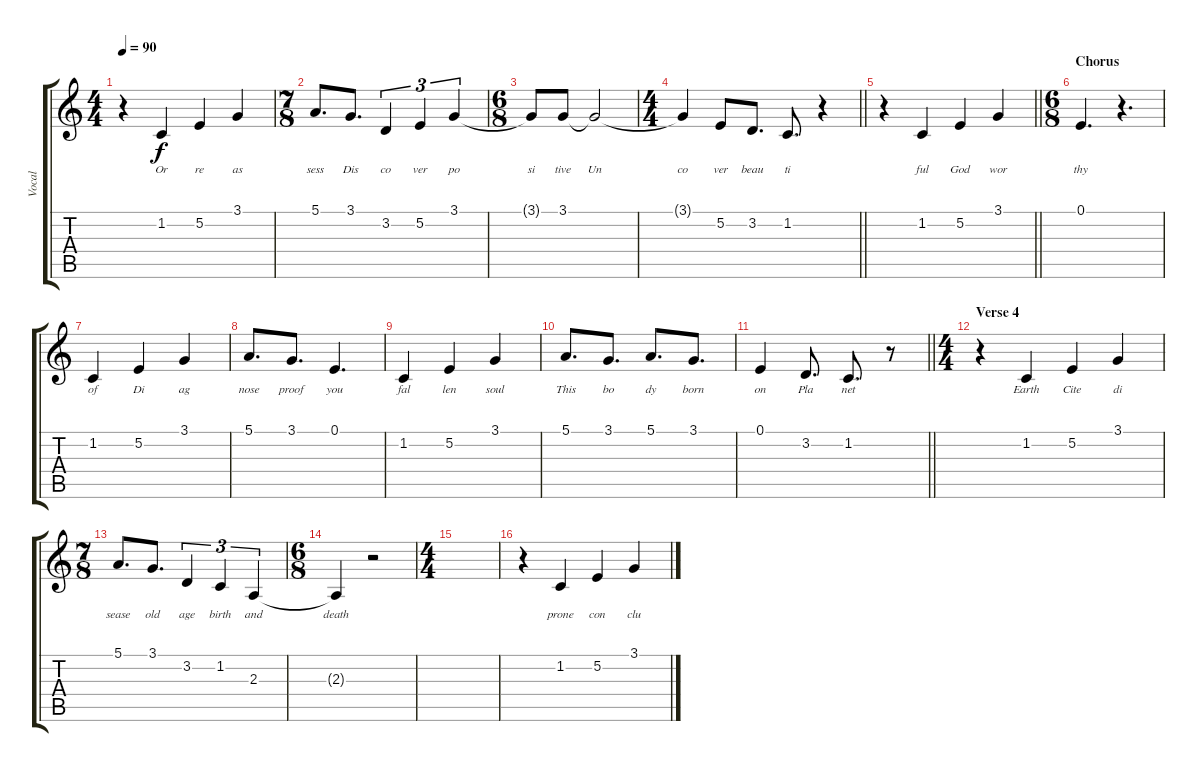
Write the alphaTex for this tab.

\track ("Vocal" "Vocal") {instrument acousticgrandpiano}
\staff {score tabs}
\tuning (E4 B3 G3 D3 A2 E2) {hide}
\ts (4 4)
\tempo 90
\clef g2
\ks c
r.4{dy f} 1.2.4{lyrics (0 "Or") lyrics (1 "") lyrics (2 "") lyrics (3 "") lyrics (4 "")} 5.2.4{lyrics (0 "re") lyrics (1 "") lyrics (2 "") lyrics (3 "") lyrics (4 "")} 3.1.4{lyrics (0 "as") lyrics (1 "") lyrics (2 "") lyrics (3 "") lyrics (4 "")} |
\ts (7 8)
5.1.8{d lyrics (0 "sess") lyrics (1 "") lyrics (2 "") lyrics (3 "") lyrics (4 "")} 3.1.8{d lyrics (0 "Dis") lyrics (1 "") lyrics (2 "") lyrics (3 "") lyrics (4 "")} 3.2.4{tu (3 2) lyrics (0 "co") lyrics (1 "") lyrics (2 "") lyrics (3 "") lyrics (4 "")} 5.2.4{tu (3 2) lyrics (0 "ver") lyrics (1 "") lyrics (2 "") lyrics (3 "") lyrics (4 "")} 3.1.4{tu (3 2) lyrics (0 "po") lyrics (1 "") lyrics (2 "") lyrics (3 "") lyrics (4 "")} |
\ts (6 8)
3.1{t}.8{lyrics (0 "si") lyrics (1 "") lyrics (2 "") lyrics (3 "") lyrics (4 "")} 3.1.8{lyrics (0 "tive") lyrics (1 "") lyrics (2 "") lyrics (3 "") lyrics (4 "")} 3.1{t}.2{lyrics (0 "Un") lyrics (1 "") lyrics (2 "") lyrics (3 "") lyrics (4 "")} |
\ts (4 4)
\barLineRight lightlight
3.1{t}.4{lyrics (0 "co") lyrics (1 "") lyrics (2 "") lyrics (3 "") lyrics (4 "")} 5.2.8{lyrics (0 "ver") lyrics (1 "") lyrics (2 "") lyrics (3 "") lyrics (4 "")} 3.2.8{d lyrics (0 "beau") lyrics (1 "") lyrics (2 "") lyrics (3 "") lyrics (4 "")} 1.2.8{d lyrics (0 "ti") lyrics (1 "") lyrics (2 "") lyrics (3 "") lyrics (4 "")} r.4 |
\barLineRight lightlight
r.4 1.2.4{lyrics (0 "ful") lyrics (1 "") lyrics (2 "") lyrics (3 "") lyrics (4 "")} 5.2.4{lyrics (0 "God") lyrics (1 "") lyrics (2 "") lyrics (3 "") lyrics (4 "")} 3.1.4{lyrics (0 "wor") lyrics (1 "") lyrics (2 "") lyrics (3 "") lyrics (4 "")} |
\ts (6 8)
\section ("" "Chorus")
0.1.4{d lyrics (0 "thy") lyrics (1 "") lyrics (2 "") lyrics (3 "") lyrics (4 "")} r.4{d} |
1.2.4{lyrics (0 "of") lyrics (1 "") lyrics (2 "") lyrics (3 "") lyrics (4 "")} 5.2.4{lyrics (0 "Di") lyrics (1 "") lyrics (2 "") lyrics (3 "") lyrics (4 "")} 3.1.4{lyrics (0 "ag") lyrics (1 "") lyrics (2 "") lyrics (3 "") lyrics (4 "")} |
5.1.8{d lyrics (0 "nose") lyrics (1 "") lyrics (2 "") lyrics (3 "") lyrics (4 "")} 3.1.8{d lyrics (0 "proof") lyrics (1 "") lyrics (2 "") lyrics (3 "") lyrics (4 "")} 0.1.4{d lyrics (0 "you") lyrics (1 "") lyrics (2 "") lyrics (3 "") lyrics (4 "")} |
1.2.4{lyrics (0 "fal") lyrics (1 "") lyrics (2 "") lyrics (3 "") lyrics (4 "")} 5.2.4{lyrics (0 "len") lyrics (1 "") lyrics (2 "") lyrics (3 "") lyrics (4 "")} 3.1.4{lyrics (0 "soul") lyrics (1 "") lyrics (2 "") lyrics (3 "") lyrics (4 "")} |
5.1.8{d lyrics (0 "This") lyrics (1 "") lyrics (2 "") lyrics (3 "") lyrics (4 "")} 3.1.8{d lyrics (0 "bo") lyrics (1 "") lyrics (2 "") lyrics (3 "") lyrics (4 "")} 5.1.8{d lyrics (0 "dy") lyrics (1 "") lyrics (2 "") lyrics (3 "") lyrics (4 "")} 3.1.8{d lyrics (0 "born") lyrics (1 "") lyrics (2 "") lyrics (3 "") lyrics (4 "")} |
\barLineRight lightlight
0.1.4{lyrics (0 "on") lyrics (1 "") lyrics (2 "") lyrics (3 "") lyrics (4 "")} 3.2.8{d lyrics (0 "Pla") lyrics (1 "") lyrics (2 "") lyrics (3 "") lyrics (4 "")} 1.2.8{d lyrics (0 "net") lyrics (1 "") lyrics (2 "") lyrics (3 "") lyrics (4 "")} r.8 |
\ts (4 4)
\section ("" "Verse 4")
r.4 1.2.4{lyrics (0 "Earth") lyrics (1 "") lyrics (2 "") lyrics (3 "") lyrics (4 "")} 5.2.4{lyrics (0 "Cite") lyrics (1 "") lyrics (2 "") lyrics (3 "") lyrics (4 "")} 3.1.4{lyrics (0 "di") lyrics (1 "") lyrics (2 "") lyrics (3 "") lyrics (4 "")} |
\ts (7 8)
5.1.8{d lyrics (0 "sease") lyrics (1 "") lyrics (2 "") lyrics (3 "") lyrics (4 "")} 3.1.8{d lyrics (0 "old") lyrics (1 "") lyrics (2 "") lyrics (3 "") lyrics (4 "")} 3.2.4{tu (3 2) lyrics (0 "age") lyrics (1 "") lyrics (2 "") lyrics (3 "") lyrics (4 "")} 1.2.4{tu (3 2) lyrics (0 "birth") lyrics (1 "") lyrics (2 "") lyrics (3 "") lyrics (4 "")} 2.3.4{tu (3 2) lyrics (0 "and") lyrics (1 "") lyrics (2 "") lyrics (3 "") lyrics (4 "")} |
\ts (6 8)
2.3{t}.4{lyrics (0 "death") lyrics (1 "") lyrics (2 "") lyrics (3 "") lyrics (4 "")} r.2 |
\ts (4 4)
|
r.4 1.2.4{lyrics (0 "prone") lyrics (1 "") lyrics (2 "") lyrics (3 "") lyrics (4 "")} 5.2.4{lyrics (0 "con") lyrics (1 "") lyrics (2 "") lyrics (3 "") lyrics (4 "")} 3.1.4{lyrics (0 "clu") lyrics (1 "") lyrics (2 "") lyrics (3 "") lyrics (4 "")}
